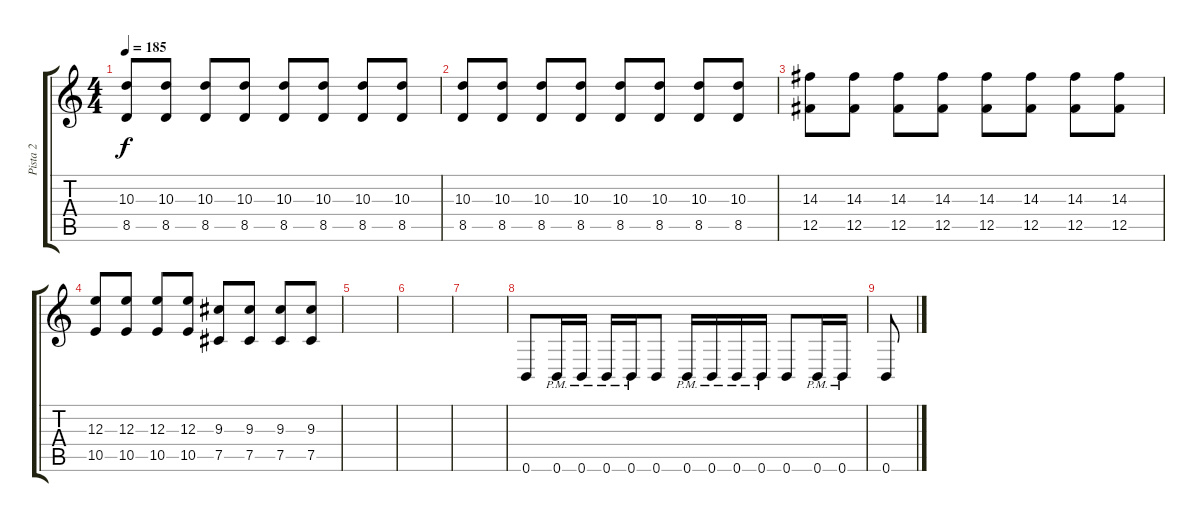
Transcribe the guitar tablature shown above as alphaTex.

\track ("Pista 2" "Pista 2") {instrument distortionguitar}
\staff {score tabs}
\tuning (Db4 Ab3 E3 B2 Gb2 B1) {hide}
\ts (4 4)
\tempo 185
\clef g2
\ks c
(10.3 8.5).8{dy f} (10.3 8.5).8 (10.3 8.5).8 (10.3 8.5).8 (10.3 8.5).8 (10.3 8.5).8 (10.3 8.5).8 (10.3 8.5).8 |
(10.3 8.5).8 (10.3 8.5).8 (10.3 8.5).8 (10.3 8.5).8 (10.3 8.5).8 (10.3 8.5).8 (10.3 8.5).8 (10.3 8.5).8 |
(14.3 12.5).8 (14.3 12.5).8 (14.3 12.5).8 (14.3 12.5).8 (14.3 12.5).8 (14.3 12.5).8 (14.3 12.5).8 (14.3 12.5).8 |
(12.3 10.5).8 (12.3 10.5).8 (12.3 10.5).8 (12.3 10.5).8 (9.3 7.5).8 (9.3 7.5).8 (9.3 7.5).8 (9.3 7.5).8 |
|
|
|
0.6.8 0.6{pm}.16 0.6{pm}.16 0.6{pm}.16 0.6{pm}.16 0.6.8 0.6{pm}.16 0.6{pm}.16 0.6{pm}.16 0.6{pm}.16 0.6.8 0.6{pm}.16 0.6{pm}.16 |
0.6.8
